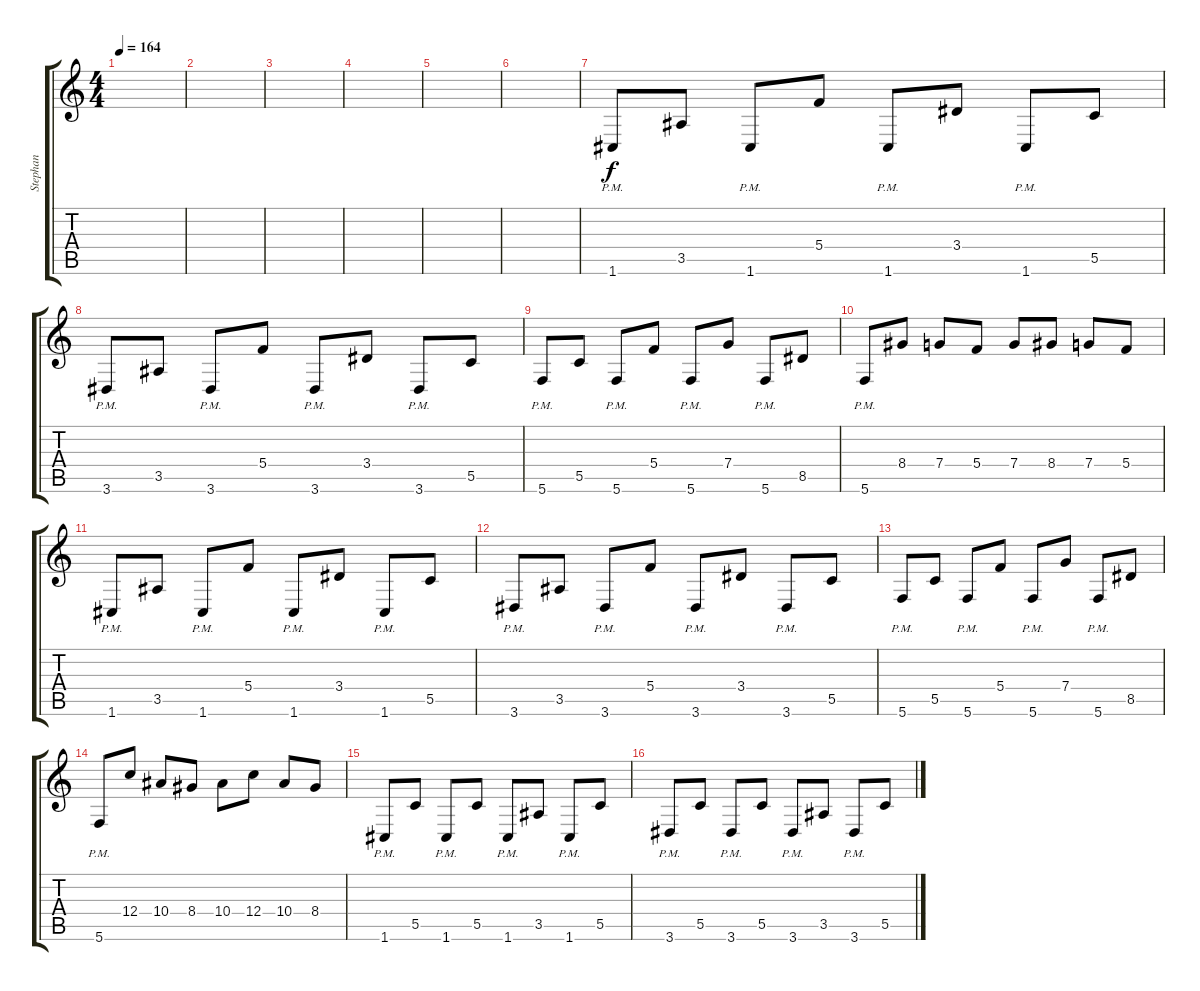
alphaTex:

\track ("Stephan" "Stephan") {instrument distortionguitar}
\staff {score tabs}
\tuning (D4 A3 F3 C3 G2 C2) {hide}
\ts (4 4)
\tempo 164
\clef g2
\ks c
|
|
|
|
|
|
1.6{pm}.8 3.5.8 1.6{pm}.8 5.4.8 1.6{pm}.8 3.4.8 1.6{pm}.8 5.5.8 |
3.6{pm}.8 3.5.8 3.6{pm}.8 5.4.8 3.6{pm}.8 3.4.8 3.6{pm}.8 5.5.8 |
5.6{pm}.8 5.5.8 5.6{pm}.8 5.4.8 5.6{pm}.8 7.4.8 5.6{pm}.8 8.5.8 |
5.6{pm}.8 8.4.8 7.4.8 5.4.8 7.4.8 8.4.8 7.4.8 5.4.8 |
1.6{pm}.8 3.5.8 1.6{pm}.8 5.4.8 1.6{pm}.8 3.4.8 1.6{pm}.8 5.5.8 |
3.6{pm}.8 3.5.8 3.6{pm}.8 5.4.8 3.6{pm}.8 3.4.8 3.6{pm}.8 5.5.8 |
5.6{pm}.8 5.5.8 5.6{pm}.8 5.4.8 5.6{pm}.8 7.4.8 5.6{pm}.8 8.5.8 |
5.6{pm}.8 12.4.8 10.4.8 8.4.8 10.4.8 12.4.8 10.4.8 8.4.8 |
1.6{pm}.8 5.5.8 1.6{pm}.8 5.5.8 1.6{pm}.8 3.5.8 1.6{pm}.8 5.5.8 |
3.6{pm}.8 5.5.8 3.6{pm}.8 5.5.8 3.6{pm}.8 3.5.8 3.6{pm}.8 5.5.8
